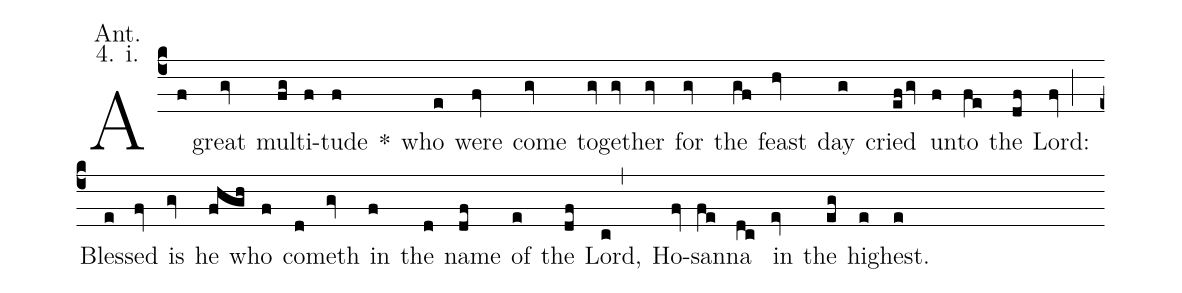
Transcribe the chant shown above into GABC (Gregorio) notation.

annotation: Ant.;
annotation: 4. i.;
%%
(c4) A(f) great(gv) mul(fg)ti(f)tude(f) <sp>*</sp>() who(e) were(fv) come(gv) to(gv)ge(gv)ther(gv) for(gv) the(gf) feast(hv) day(g) cried(efgv) un(f)to(fe) the(df) Lord:(fv;) Bles(e)sed(fv) is(gv) he(fhgh) who(f) com(d)eth(gv) in(f) the(d) name(df) of(e) the(df) Lord,(c,) Ho(fv)san(fe)na(dc) in(ev) the(eg) high(e)est.(e)
